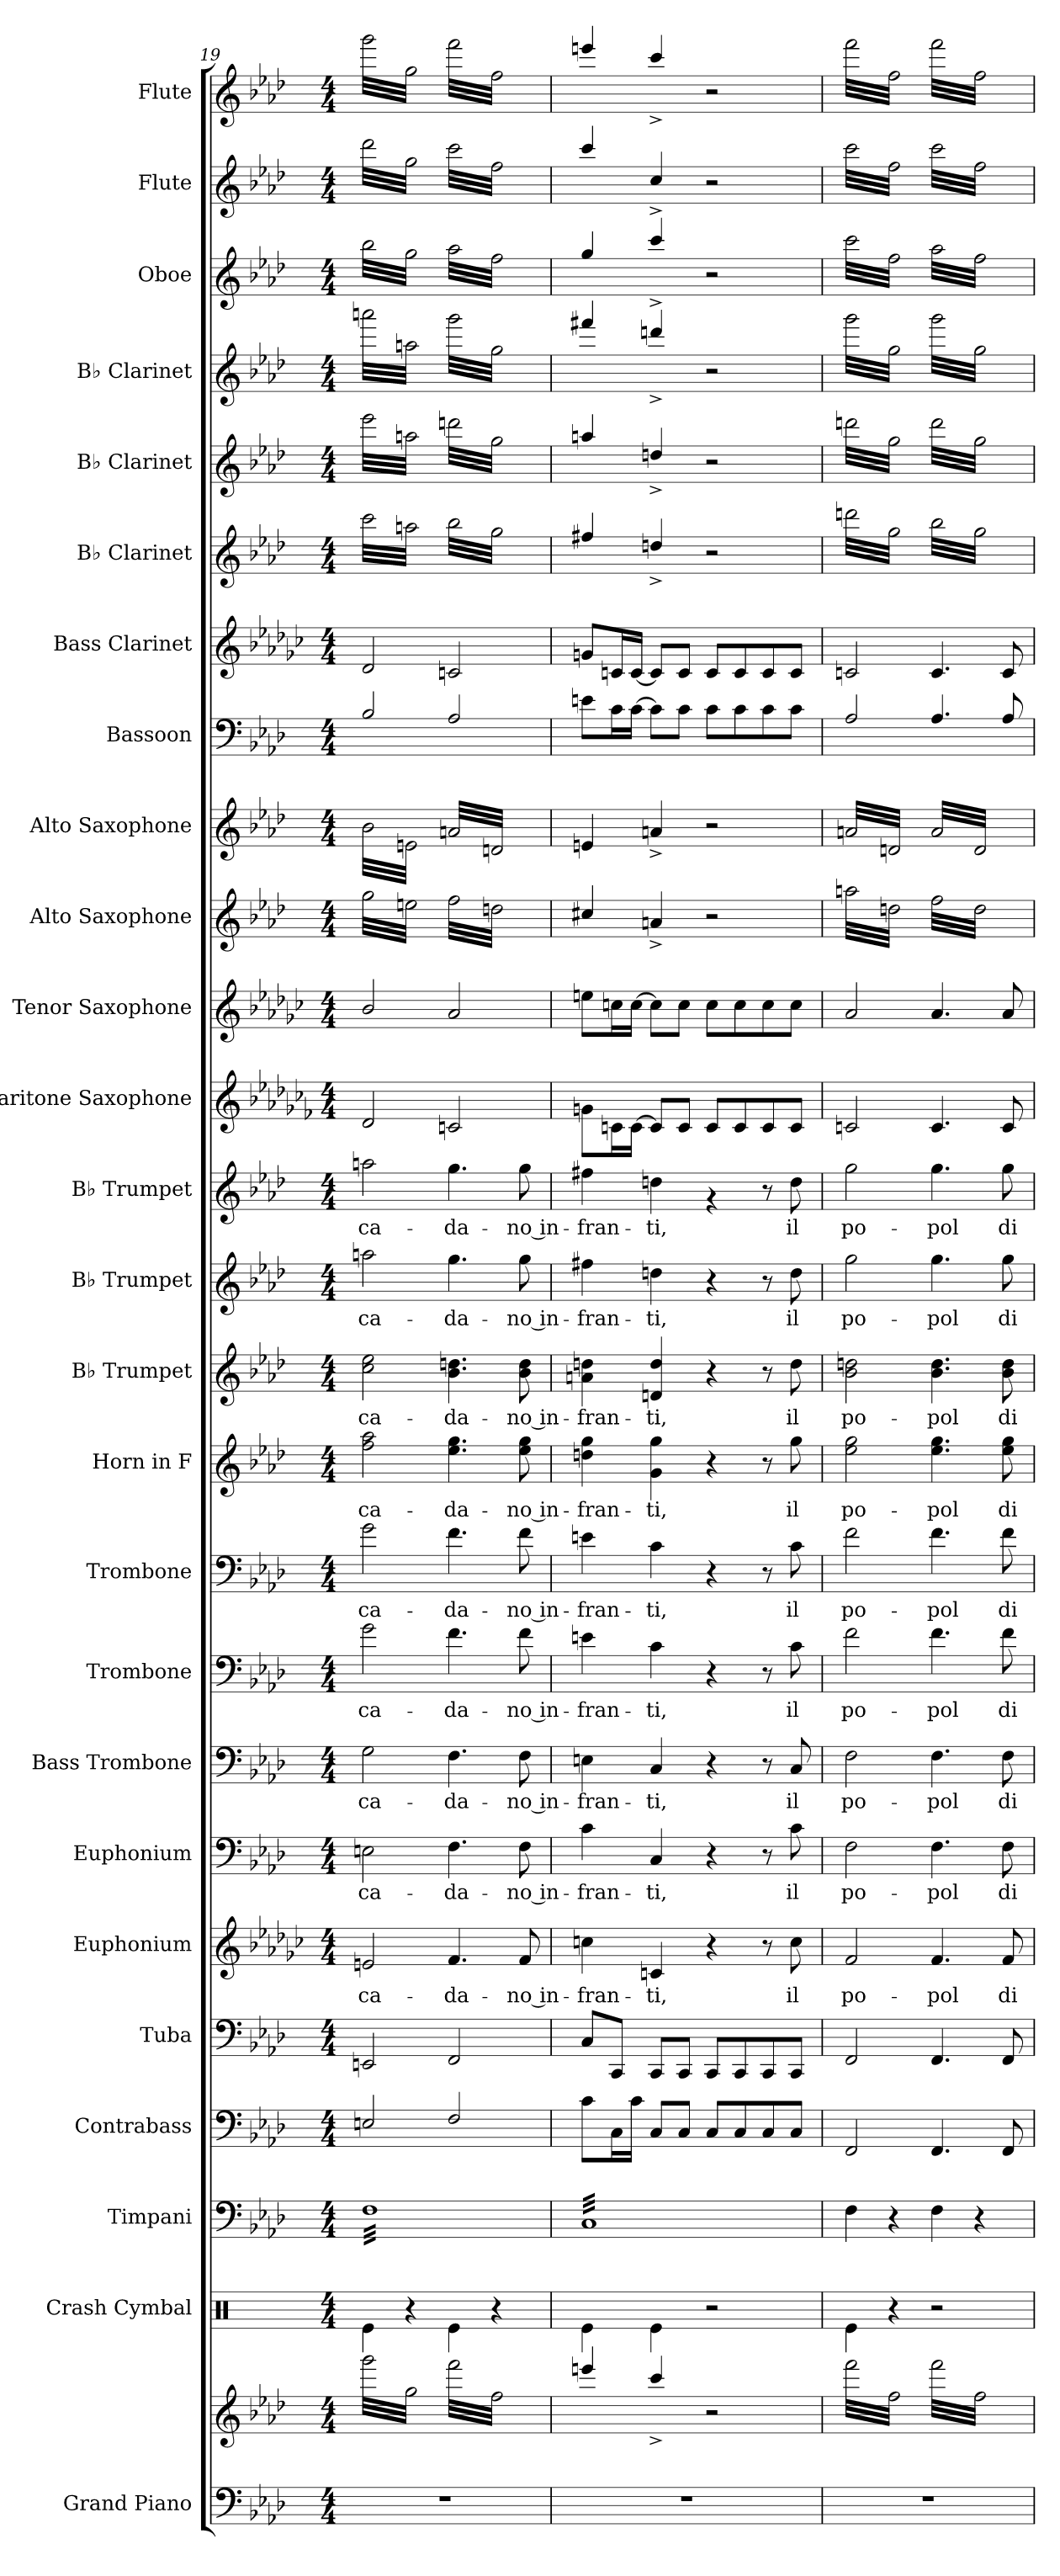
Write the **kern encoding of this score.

**kern	**kern	**kern	**kern	**kern	**kern	**kern	**text	**kern	**text	**kern	**text	**kern	**text	**kern	**text	**kern	**text	**kern	**text	**kern	**text	**kern	**text	**kern	**kern	**kern	**kern	**kern	**kern	**kern	**kern	**kern	**kern	**kern	**kern
*part26	*part26	*part25	*part24	*part23	*part22	*part21	*part21	*part20	*part20	*part19	*part19	*part18	*part18	*part17	*part17	*part16	*part16	*part15	*part15	*part14	*part14	*part13	*part13	*part12	*part11	*part10	*part9	*part8	*part7	*part6	*part5	*part4	*part3	*part2	*part1
*staff27	*staff26	*staff25	*staff24	*staff23	*staff22	*staff21	*staff21	*staff20	*staff20	*staff19	*staff19	*staff18	*staff18	*staff17	*staff17	*staff16	*staff16	*staff15	*staff15	*staff14	*staff14	*staff13	*staff13	*staff12	*staff11	*staff10	*staff9	*staff8	*staff7	*staff6	*staff5	*staff4	*staff3	*staff2	*staff1
*I"Grand Piano	*	*I"Crash Cymbal	*I"Timpani	*I"Contrabass	*I"Tuba	*I"Euphonium	*	*I"Euphonium	*	*I"Bass Trombone	*	*I"Trombone	*	*I"Trombone	*	*I"Horn in F	*	*I"B♭ Trumpet	*	*I"B♭ Trumpet	*	*I"B♭ Trumpet	*	*I"Baritone Saxophone	*I"Tenor Saxophone	*I"Alto Saxophone	*I"Alto Saxophone	*I"Bassoon	*I"Bass Clarinet	*I"B♭ Clarinet	*I"B♭ Clarinet	*I"B♭ Clarinet	*I"Oboe	*I"Flute	*I"Flute
*I'Pno.	*	*I'Cr. Cym.	*I'Timp.	*I'Cb.	*I'Tba.	*I'Euph.	*	*I'Euph.	*	*I'B. Tbn.	*	*I'Tbn.	*	*I'Tbn.	*	*	*	*I'B♭ Tpt.	*	*I'B♭ Tpt.	*	*I'B♭ Tpt.	*	*I'Bar. Sax.	*I'T. Sax.	*I'A. Sax.	*I'A. Sax.	*I'Bsn.	*I'B. Cl.	*I'B♭ Cl.	*I'B♭ Cl.	*I'B♭ Cl.	*I'Ob.	*I'Fl.	*I'Fl.
*clefF4	*clefG2	*clefX	*clefF4	*clefF4	*clefF4	*clefG2	*	*clefF4	*	*clefF4	*	*clefF4	*	*clefF4	*	*clefG2	*	*clefG2	*	*clefG2	*	*clefG2	*	*clefG2	*clefG2	*clefG2	*clefG2	*clefF4	*clefG2	*clefG2	*clefG2	*clefG2	*clefG2	*clefG2	*clefG2
*	*	*	*	*ITrd7c12	*	*ITrd8c14	*	*	*	*	*	*	*	*	*	*ITrd4c7	*	*ITrd1c2	*	*ITrd1c2	*	*ITrd1c2	*	*ITrd12c21	*ITrd8c14	*ITrd5c9	*ITrd5c9	*	*ITrd8c14	*ITrd1c2	*ITrd1c2	*ITrd1c2	*	*	*
*k[b-e-a-d-]	*k[b-e-a-d-]	*k[]	*k[b-e-a-d-]	*k[b-e-a-d-]	*k[b-e-a-d-]	*k[b-e-a-d-g-c-]	*	*k[b-e-a-d-]	*	*k[b-e-a-d-]	*	*k[b-e-a-d-]	*	*k[b-e-a-d-]	*	*k[b-e-a-d-g-]	*	*k[b-e-a-d-g-c-]	*	*k[b-e-a-d-g-c-]	*	*k[b-e-a-d-g-c-]	*	*k[b-e-a-d-g-c-f-]	*k[b-e-a-d-g-c-]	*k[b-e-a-d-g-c-f-]	*k[b-e-a-d-g-c-f-]	*k[b-e-a-d-]	*k[b-e-a-d-g-c-]	*k[b-e-a-d-g-c-]	*k[b-e-a-d-g-c-]	*k[b-e-a-d-g-c-]	*k[b-e-a-d-]	*k[b-e-a-d-]	*k[b-e-a-d-]
*M4/4	*M4/4	*M4/4	*M4/4	*M4/4	*M4/4	*M4/4	*	*M4/4	*	*M4/4	*	*M4/4	*	*M4/4	*	*M4/4	*	*M4/4	*	*M4/4	*	*M4/4	*	*M4/4	*M4/4	*M4/4	*M4/4	*M4/4	*M4/4	*M4/4	*M4/4	*M4/4	*M4/4	*M4/4	*M4/4
=19	=19	=19	=19	=19	=19	=19	=19	=19	=19	=19	=19	=19	=19	=19	=19	=19	=19	=19	=19	=19	=19	=19	=19	=19	=19	=19	=19	=19	=19	=19	=19	=19	=19	=19	=19
!	!	!	!	!	!	!	!LO:LY:b	!	!LO:LY:b	!	!LO:LY:b	!	!LO:LY:b	!	!LO:LY:b	!	!LO:LY:b	!	!LO:LY:b	!	!LO:LY:b	!	!LO:LY:b	!	!	!	!	!	!	!	!	!	!	!	!
*	*tremolo	*	*	*	*	*	*	*	*	*	*	*	*	*	*	*	*	*	*	*	*	*	*	*	*	*	*	*	*	*	*	*	*	*	*
*	*	*	*tremolo	*	*	*	*	*	*	*	*	*	*	*	*	*	*	*	*	*	*	*	*	*	*	*	*	*	*	*	*	*	*	*	*
*	*	*	*	*	*	*	*	*	*	*	*	*	*	*	*	*	*	*	*	*	*	*	*	*	*	*tremolo	*	*	*	*	*	*	*	*	*
*	*	*	*	*	*	*	*	*	*	*	*	*	*	*	*	*	*	*	*	*	*	*	*	*	*	*	*tremolo	*	*	*	*	*	*	*	*
*	*	*	*	*	*	*	*	*	*	*	*	*	*	*	*	*	*	*	*	*	*	*	*	*	*	*	*	*	*	*tremolo	*	*	*	*	*
*	*	*	*	*	*	*	*	*	*	*	*	*	*	*	*	*	*	*	*	*	*	*	*	*	*	*	*	*	*	*	*tremolo	*	*	*	*
*	*	*	*	*	*	*	*	*	*	*	*	*	*	*	*	*	*	*	*	*	*	*	*	*	*	*	*	*	*	*	*	*tremolo	*	*	*
*	*	*	*	*	*	*	*	*	*	*	*	*	*	*	*	*	*	*	*	*	*	*	*	*	*	*	*	*	*	*	*	*	*tremolo	*	*
*	*	*	*	*	*	*	*	*	*	*	*	*	*	*	*	*	*	*	*	*	*	*	*	*	*	*	*	*	*	*	*	*	*	*tremolo	*
*	*	*	*	*	*	*	*	*	*	*	*	*	*	*	*	*	*	*	*	*	*	*	*	*	*	*	*	*	*	*	*	*	*	*	*tremolo
1r	32ggg\LLL	4Re\	32FLLL	2EEn/	2EEn/	2En/	ca-	2En\	ca-	2G\	ca-	2g\	ca-	2g\	ca-	2b-\ 2dd-\	ca-	2b-\ 2dd-\	ca-	2ggn\	ca-	2ggn\	ca-	2D-/	2B-/	32b-\LLL	32d-\LLL	2B-/	2D-/	32bb-\LLL	32ddd-\LLL	32gggn\LLL	32bb-\LLL	32ddd-\LLL	32ggg\LLL
.	32gg\	.	32F	.	.	.	.	.	.	.	.	.	.	.	.	.	.	.	.	.	.	.	.	.	.	32gn\	32Gn\	.	.	32ggn\	32ggn\	32ggn\	32gg\	32gg\	32gg\
.	32ggg\	.	32F	.	.	.	.	.	.	.	.	.	.	.	.	.	.	.	.	.	.	.	.	.	.	32b-\	32d-\	.	.	32bb-\	32ddd-\	32gggn\	32bb-\	32ddd-\	32ggg\
.	32gg\	.	32F	.	.	.	.	.	.	.	.	.	.	.	.	.	.	.	.	.	.	.	.	.	.	32gn\	32Gn\	.	.	32ggn\	32ggn\	32ggn\	32gg\	32gg\	32gg\
.	32ggg\	.	32F	.	.	.	.	.	.	.	.	.	.	.	.	.	.	.	.	.	.	.	.	.	.	32b-\	32d-\	.	.	32bb-\	32ddd-\	32gggn\	32bb-\	32ddd-\	32ggg\
.	32gg\	.	32F	.	.	.	.	.	.	.	.	.	.	.	.	.	.	.	.	.	.	.	.	.	.	32gn\	32Gn\	.	.	32ggn\	32ggn\	32ggn\	32gg\	32gg\	32gg\
.	32ggg\	.	32F	.	.	.	.	.	.	.	.	.	.	.	.	.	.	.	.	.	.	.	.	.	.	32b-\	32d-\	.	.	32bb-\	32ddd-\	32gggn\	32bb-\	32ddd-\	32ggg\
.	32gg\	.	32F	.	.	.	.	.	.	.	.	.	.	.	.	.	.	.	.	.	.	.	.	.	.	32gn\	32Gn\	.	.	32ggn\	32ggn\	32ggn\	32gg\	32gg\	32gg\
.	32ggg\	4r	32F	.	.	.	.	.	.	.	.	.	.	.	.	.	.	.	.	.	.	.	.	.	.	32b-\	32d-\	.	.	32bb-\	32ddd-\	32gggn\	32bb-\	32ddd-\	32ggg\
.	32gg\	.	32F	.	.	.	.	.	.	.	.	.	.	.	.	.	.	.	.	.	.	.	.	.	.	32gn\	32Gn\	.	.	32ggn\	32ggn\	32ggn\	32gg\	32gg\	32gg\
.	32ggg\	.	32F	.	.	.	.	.	.	.	.	.	.	.	.	.	.	.	.	.	.	.	.	.	.	32b-\	32d-\	.	.	32bb-\	32ddd-\	32gggn\	32bb-\	32ddd-\	32ggg\
.	32gg\	.	32F	.	.	.	.	.	.	.	.	.	.	.	.	.	.	.	.	.	.	.	.	.	.	32gn\	32Gn\	.	.	32ggn\	32ggn\	32ggn\	32gg\	32gg\	32gg\
.	32ggg\	.	32F	.	.	.	.	.	.	.	.	.	.	.	.	.	.	.	.	.	.	.	.	.	.	32b-\	32d-\	.	.	32bb-\	32ddd-\	32gggn\	32bb-\	32ddd-\	32ggg\
.	32gg\	.	32F	.	.	.	.	.	.	.	.	.	.	.	.	.	.	.	.	.	.	.	.	.	.	32gn\	32Gn\	.	.	32ggn\	32ggn\	32ggn\	32gg\	32gg\	32gg\
.	32ggg\	.	32F	.	.	.	.	.	.	.	.	.	.	.	.	.	.	.	.	.	.	.	.	.	.	32b-\	32d-\	.	.	32bb-\	32ddd-\	32gggn\	32bb-\	32ddd-\	32ggg\
.	32gg\JJJ	.	32F	.	.	.	.	.	.	.	.	.	.	.	.	.	.	.	.	.	.	.	.	.	.	32gn\JJJ	32Gn\JJJ	.	.	32ggn\JJJ	32ggn\JJJ	32ggn\JJJ	32gg\JJJ	32gg\JJJ	32gg\JJJ
!	!	!	!	!	!	!	!LO:LY:b	!	!LO:LY:b	!	!LO:LY:b	!	!LO:LY:b	!	!LO:LY:b	!	!LO:LY:b	!	!LO:LY:b	!	!LO:LY:b	!	!LO:LY:b	!	!	!	!	!	!	!	!	!	!	!	!
.	32fff\LLL	4Re\	32F	2FF/	2FF/	4.F/	-da-	4.F\	-da-	4.F\	-da-	4.f\	-da-	4.f\	-da-	4.a-\ 4.cc\	-da-	4.a-\ 4.ccn\	-da-	4.ff\	-da-	4.ff\	-da-	2Cn/	2A-/	32a-\LLL	32cn/LLL	2A-/	2Cn/	32aa-\LLL	32cccn\LLL	32fff\LLL	32aa-\LLL	32ccc\LLL	32fff\LLL
.	32ff\	.	32F	.	.	.	.	.	.	.	.	.	.	.	.	.	.	.	.	.	.	.	.	.	.	32fn\	32Fn\	.	.	32ff\	32ff\	32ff\	32ff\	32ff\	32ff\
.	32fff\	.	32F	.	.	.	.	.	.	.	.	.	.	.	.	.	.	.	.	.	.	.	.	.	.	32a-\	32cn/	.	.	32aa-\	32cccn\	32fff\	32aa-\	32ccc\	32fff\
.	32ff\	.	32F	.	.	.	.	.	.	.	.	.	.	.	.	.	.	.	.	.	.	.	.	.	.	32fn\	32Fn\	.	.	32ff\	32ff\	32ff\	32ff\	32ff\	32ff\
.	32fff\	.	32F	.	.	.	.	.	.	.	.	.	.	.	.	.	.	.	.	.	.	.	.	.	.	32a-\	32cn/	.	.	32aa-\	32cccn\	32fff\	32aa-\	32ccc\	32fff\
.	32ff\	.	32F	.	.	.	.	.	.	.	.	.	.	.	.	.	.	.	.	.	.	.	.	.	.	32fn\	32Fn\	.	.	32ff\	32ff\	32ff\	32ff\	32ff\	32ff\
.	32fff\	.	32F	.	.	.	.	.	.	.	.	.	.	.	.	.	.	.	.	.	.	.	.	.	.	32a-\	32cn/	.	.	32aa-\	32cccn\	32fff\	32aa-\	32ccc\	32fff\
.	32ff\	.	32F	.	.	.	.	.	.	.	.	.	.	.	.	.	.	.	.	.	.	.	.	.	.	32fn\	32Fn\	.	.	32ff\	32ff\	32ff\	32ff\	32ff\	32ff\
.	32fff\	4r	32F	.	.	.	.	.	.	.	.	.	.	.	.	.	.	.	.	.	.	.	.	.	.	32a-\	32cn/	.	.	32aa-\	32cccn\	32fff\	32aa-\	32ccc\	32fff\
.	32ff\	.	32F	.	.	.	.	.	.	.	.	.	.	.	.	.	.	.	.	.	.	.	.	.	.	32fn\	32Fn\	.	.	32ff\	32ff\	32ff\	32ff\	32ff\	32ff\
.	32fff\	.	32F	.	.	.	.	.	.	.	.	.	.	.	.	.	.	.	.	.	.	.	.	.	.	32a-\	32cn/	.	.	32aa-\	32cccn\	32fff\	32aa-\	32ccc\	32fff\
.	32ff\	.	32F	.	.	.	.	.	.	.	.	.	.	.	.	.	.	.	.	.	.	.	.	.	.	32fn\	32Fn\	.	.	32ff\	32ff\	32ff\	32ff\	32ff\	32ff\
!	!	!	!	!	!	!	!LO:LY:b	!	!LO:LY:b	!	!LO:LY:b	!	!LO:LY:b	!	!LO:LY:b	!	!LO:LY:b	!	!LO:LY:b	!	!LO:LY:b	!	!LO:LY:b	!	!	!	!	!	!	!	!	!	!	!	!
.	32fff\	.	32F	.	.	8F/	no in-	8F\	no in-	8F\	no in-	8f\	no in-	8f\	no in-	8a-\ 8cc\	no in-	8a-\ 8cc\	no in-	8ff\	no in-	8ff\	no in-	.	.	32a-\	32cn/	.	.	32aa-\	32cccn\	32fff\	32aa-\	32ccc\	32fff\
.	32ff\	.	32F	.	.	.	.	.	.	.	.	.	.	.	.	.	.	.	.	.	.	.	.	.	.	32fn\	32Fn\	.	.	32ff\	32ff\	32ff\	32ff\	32ff\	32ff\
.	32fff\	.	32F	.	.	.	.	.	.	.	.	.	.	.	.	.	.	.	.	.	.	.	.	.	.	32a-\	32cn/	.	.	32aa-\	32cccn\	32fff\	32aa-\	32ccc\	32fff\
.	32ff\JJJ	.	32FJJJ	.	.	.	.	.	.	.	.	.	.	.	.	.	.	.	.	.	.	.	.	.	.	32fn\JJJ	32Fn\JJJ	.	.	32ff\JJJ	32ff\JJJ	32ff\JJJ	32ff\JJJ	32ff\JJJ	32ff\JJJ
*	*	*	*	*	*	*	*	*	*	*	*	*	*	*	*	*	*	*	*	*	*	*	*	*	*	*	*	*	*	*	*	*	*	*	*Xtremolo
*	*	*	*	*	*	*	*	*	*	*	*	*	*	*	*	*	*	*	*	*	*	*	*	*	*	*	*	*	*	*	*	*	*	*Xtremolo	*
*	*	*	*	*	*	*	*	*	*	*	*	*	*	*	*	*	*	*	*	*	*	*	*	*	*	*	*	*	*	*	*	*	*Xtremolo	*	*
*	*	*	*	*	*	*	*	*	*	*	*	*	*	*	*	*	*	*	*	*	*	*	*	*	*	*	*	*	*	*	*	*Xtremolo	*	*	*
*	*	*	*	*	*	*	*	*	*	*	*	*	*	*	*	*	*	*	*	*	*	*	*	*	*	*	*	*	*	*	*Xtremolo	*	*	*	*
*	*	*	*	*	*	*	*	*	*	*	*	*	*	*	*	*	*	*	*	*	*	*	*	*	*	*	*	*	*	*Xtremolo	*	*	*	*	*
*	*	*	*	*	*	*	*	*	*	*	*	*	*	*	*	*	*	*	*	*	*	*	*	*	*	*	*Xtremolo	*	*	*	*	*	*	*	*
*	*	*	*	*	*	*	*	*	*	*	*	*	*	*	*	*	*	*	*	*	*	*	*	*	*	*Xtremolo	*	*	*	*	*	*	*	*	*
*	*Xtremolo	*	*	*	*	*	*	*	*	*	*	*	*	*	*	*	*	*	*	*	*	*	*	*	*	*	*	*	*	*	*	*	*	*	*
=20	=20	=20	=20	=20	=20	=20	=20	=20	=20	=20	=20	=20	=20	=20	=20	=20	=20	=20	=20	=20	=20	=20	=20	=20	=20	=20	=20	=20	=20	=20	=20	=20	=20	=20	=20
!	!	!	!	!	!	!	!LO:LY:b	!	!LO:LY:b	!	!LO:LY:b	!	!LO:LY:b	!	!LO:LY:b	!	!LO:LY:b	!	!LO:LY:b	!	!LO:LY:b	!	!LO:LY:b	!	!	!	!	!	!	!	!	!	!	!	!
1r	4eeen/	4Re\	32CLLL	8C\L	8C/L	4cn\	-fran-	4c\	-fran-	4En\	-fran-	4en\	-fran-	4en\	-fran-	4gn\ 4cc\	-fran-	4gn\ 4ccn\	-fran-	4een\	-fran-	4een\	-fran-	8Gn\L	8en\L	4en/	4Gn/	8en\L	8Gn/L	4een/	4ggn/	4eeen/	4gg/	4ccc/	4eeen/
.	.	.	32C	.	.	.	.	.	.	.	.	.	.	.	.	.	.	.	.	.	.	.	.	.	.	.	.	.	.	.	.	.	.	.	.
.	.	.	32C	.	.	.	.	.	.	.	.	.	.	.	.	.	.	.	.	.	.	.	.	.	.	.	.	.	.	.	.	.	.	.	.
.	.	.	32C	.	.	.	.	.	.	.	.	.	.	.	.	.	.	.	.	.	.	.	.	.	.	.	.	.	.	.	.	.	.	.	.
.	.	.	32C	16CC\L	8CC/J	.	.	.	.	.	.	.	.	.	.	.	.	.	.	.	.	.	.	16Cn\L	16cn\L	.	.	16c\L	16Cn/L	.	.	.	.	.	.
.	.	.	32C	.	.	.	.	.	.	.	.	.	.	.	.	.	.	.	.	.	.	.	.	.	.	.	.	.	.	.	.	.	.	.	.
.	.	.	32C	16C\JJ	.	.	.	.	.	.	.	.	.	.	.	.	.	.	.	.	.	.	.	[16C\JJ	[16c\JJ	.	.	[16c\JJ	[16C/JJ	.	.	.	.	.	.
.	.	.	32C	.	.	.	.	.	.	.	.	.	.	.	.	.	.	.	.	.	.	.	.	.	.	.	.	.	.	.	.	.	.	.	.
!	!	!	!	!	!	!	!LO:LY:b	!	!LO:LY:b	!	!LO:LY:b	!	!LO:LY:b	!	!LO:LY:b	!	!LO:LY:b	!	!LO:LY:b	!	!LO:LY:b	!	!LO:LY:b	!	!	!	!	!	!	!	!	!	!	!	!
.	4ccc^/	4Re\	32C	8CC/L	8CC/L	4Cn/	-ti,	4C/	-ti,	4C/	-ti,	4c\	-ti,	4c\	-ti,	4c\ 4cc\	-ti,	4cn/ 4cc/	-ti,	4ccn\	-ti,	4ccn\	-ti,	8C/L]	8c\L]	4cn^/	4cn^/	8c\L]	8C/L]	4ccn^/	4ccn^/	4cccn^/	4ccc^/	4cc^/	4ccc^/
.	.	.	32C	.	.	.	.	.	.	.	.	.	.	.	.	.	.	.	.	.	.	.	.	.	.	.	.	.	.	.	.	.	.	.	.
.	.	.	32C	.	.	.	.	.	.	.	.	.	.	.	.	.	.	.	.	.	.	.	.	.	.	.	.	.	.	.	.	.	.	.	.
.	.	.	32C	.	.	.	.	.	.	.	.	.	.	.	.	.	.	.	.	.	.	.	.	.	.	.	.	.	.	.	.	.	.	.	.
.	.	.	32C	8CC/J	8CC/J	.	.	.	.	.	.	.	.	.	.	.	.	.	.	.	.	.	.	8C/J	8c\J	.	.	8c\J	8C/J	.	.	.	.	.	.
.	.	.	32C	.	.	.	.	.	.	.	.	.	.	.	.	.	.	.	.	.	.	.	.	.	.	.	.	.	.	.	.	.	.	.	.
.	.	.	32C	.	.	.	.	.	.	.	.	.	.	.	.	.	.	.	.	.	.	.	.	.	.	.	.	.	.	.	.	.	.	.	.
.	.	.	32C	.	.	.	.	.	.	.	.	.	.	.	.	.	.	.	.	.	.	.	.	.	.	.	.	.	.	.	.	.	.	.	.
.	2r	2r	32C	8CC/L	8CC/L	4r	.	4r	.	4r	.	4r	.	4r	.	4r	.	4r	.	4r	.	4rg	.	8C/L	8c\L	2r	2r	8c\L	8C/L	2r	2r	2r	2r	2r	2r
.	.	.	32C	.	.	.	.	.	.	.	.	.	.	.	.	.	.	.	.	.	.	.	.	.	.	.	.	.	.	.	.	.	.	.	.
.	.	.	32C	.	.	.	.	.	.	.	.	.	.	.	.	.	.	.	.	.	.	.	.	.	.	.	.	.	.	.	.	.	.	.	.
.	.	.	32C	.	.	.	.	.	.	.	.	.	.	.	.	.	.	.	.	.	.	.	.	.	.	.	.	.	.	.	.	.	.	.	.
.	.	.	32C	8CC/	8CC/	.	.	.	.	.	.	.	.	.	.	.	.	.	.	.	.	.	.	8C/	8c\	.	.	8c\	8C/	.	.	.	.	.	.
.	.	.	32C	.	.	.	.	.	.	.	.	.	.	.	.	.	.	.	.	.	.	.	.	.	.	.	.	.	.	.	.	.	.	.	.
.	.	.	32C	.	.	.	.	.	.	.	.	.	.	.	.	.	.	.	.	.	.	.	.	.	.	.	.	.	.	.	.	.	.	.	.
.	.	.	32C	.	.	.	.	.	.	.	.	.	.	.	.	.	.	.	.	.	.	.	.	.	.	.	.	.	.	.	.	.	.	.	.
.	.	.	32C	8CC/	8CC/	8r	.	8r	.	8r	.	8r	.	8r	.	8r	.	8r	.	8r	.	8r	.	8C/	8c\	.	.	8c\	8C/	.	.	.	.	.	.
.	.	.	32C	.	.	.	.	.	.	.	.	.	.	.	.	.	.	.	.	.	.	.	.	.	.	.	.	.	.	.	.	.	.	.	.
.	.	.	32C	.	.	.	.	.	.	.	.	.	.	.	.	.	.	.	.	.	.	.	.	.	.	.	.	.	.	.	.	.	.	.	.
.	.	.	32C	.	.	.	.	.	.	.	.	.	.	.	.	.	.	.	.	.	.	.	.	.	.	.	.	.	.	.	.	.	.	.	.
!	!	!	!	!	!	!	!LO:LY:b	!	!LO:LY:b	!	!LO:LY:b	!	!LO:LY:b	!	!LO:LY:b	!	!LO:LY:b	!	!LO:LY:b	!	!LO:LY:b	!	!LO:LY:b	!	!	!	!	!	!	!	!	!	!	!	!
.	.	.	32C	8CC/J	8CC/J	8c\	il	8c\	il	8C/	il	8c\	il	8c\	il	8cc\	il	8cc\	il	8cc\	il	8cc\	il	8C/J	8c\J	.	.	8c\J	8C/J	.	.	.	.	.	.
.	.	.	32C	.	.	.	.	.	.	.	.	.	.	.	.	.	.	.	.	.	.	.	.	.	.	.	.	.	.	.	.	.	.	.	.
.	.	.	32C	.	.	.	.	.	.	.	.	.	.	.	.	.	.	.	.	.	.	.	.	.	.	.	.	.	.	.	.	.	.	.	.
.	.	.	32CJJJ	.	.	.	.	.	.	.	.	.	.	.	.	.	.	.	.	.	.	.	.	.	.	.	.	.	.	.	.	.	.	.	.
*	*	*	*Xtremolo	*	*	*	*	*	*	*	*	*	*	*	*	*	*	*	*	*	*	*	*	*	*	*	*	*	*	*	*	*	*	*	*
=21	=21	=21	=21	=21	=21	=21	=21	=21	=21	=21	=21	=21	=21	=21	=21	=21	=21	=21	=21	=21	=21	=21	=21	=21	=21	=21	=21	=21	=21	=21	=21	=21	=21	=21	=21
!	!	!	!	!	!	!	!LO:LY:b	!	!LO:LY:b	!	!LO:LY:b	!	!LO:LY:b	!	!LO:LY:b	!	!LO:LY:b	!	!LO:LY:b	!	!LO:LY:b	!	!LO:LY:b	!	!	!	!	!	!	!	!	!	!	!	!
*	*tremolo	*	*	*	*	*	*	*	*	*	*	*	*	*	*	*	*	*	*	*	*	*	*	*	*	*	*	*	*	*	*	*	*	*	*
*	*	*	*	*	*	*	*	*	*	*	*	*	*	*	*	*	*	*	*	*	*	*	*	*	*	*tremolo	*	*	*	*	*	*	*	*	*
*	*	*	*	*	*	*	*	*	*	*	*	*	*	*	*	*	*	*	*	*	*	*	*	*	*	*	*tremolo	*	*	*	*	*	*	*	*
*	*	*	*	*	*	*	*	*	*	*	*	*	*	*	*	*	*	*	*	*	*	*	*	*	*	*	*	*	*	*tremolo	*	*	*	*	*
*	*	*	*	*	*	*	*	*	*	*	*	*	*	*	*	*	*	*	*	*	*	*	*	*	*	*	*	*	*	*	*tremolo	*	*	*	*
*	*	*	*	*	*	*	*	*	*	*	*	*	*	*	*	*	*	*	*	*	*	*	*	*	*	*	*	*	*	*	*	*tremolo	*	*	*
*	*	*	*	*	*	*	*	*	*	*	*	*	*	*	*	*	*	*	*	*	*	*	*	*	*	*	*	*	*	*	*	*	*tremolo	*	*
*	*	*	*	*	*	*	*	*	*	*	*	*	*	*	*	*	*	*	*	*	*	*	*	*	*	*	*	*	*	*	*	*	*	*tremolo	*
*	*	*	*	*	*	*	*	*	*	*	*	*	*	*	*	*	*	*	*	*	*	*	*	*	*	*	*	*	*	*	*	*	*	*	*tremolo
1r	32fff\LLL	4Re\	4F\	2FFF/	2FF/	2F/	po-	2F\	po-	2F\	po-	2f\	po-	2f\	po-	2a-\ 2cc\	po-	2a-\ 2ccn\	po-	2ff\	po-	2ff\	po-	2Cn/	2A-/	32ccn\LLL	32cn/LLL	2A-/	2Cn/	32cccn\LLL	32cccn\LLL	32fff\LLL	32ccc\LLL	32ccc\LLL	32fff\LLL
.	32ff\	.	.	.	.	.	.	.	.	.	.	.	.	.	.	.	.	.	.	.	.	.	.	.	.	32fn\	32Fn\	.	.	32ff\	32ff\	32ff\	32ff\	32ff\	32ff\
.	32fff\	.	.	.	.	.	.	.	.	.	.	.	.	.	.	.	.	.	.	.	.	.	.	.	.	32ccn\	32cn/	.	.	32cccn\	32cccn\	32fff\	32ccc\	32ccc\	32fff\
.	32ff\	.	.	.	.	.	.	.	.	.	.	.	.	.	.	.	.	.	.	.	.	.	.	.	.	32fn\	32Fn\	.	.	32ff\	32ff\	32ff\	32ff\	32ff\	32ff\
.	32fff\	.	.	.	.	.	.	.	.	.	.	.	.	.	.	.	.	.	.	.	.	.	.	.	.	32ccn\	32cn/	.	.	32cccn\	32cccn\	32fff\	32ccc\	32ccc\	32fff\
.	32ff\	.	.	.	.	.	.	.	.	.	.	.	.	.	.	.	.	.	.	.	.	.	.	.	.	32fn\	32Fn\	.	.	32ff\	32ff\	32ff\	32ff\	32ff\	32ff\
.	32fff\	.	.	.	.	.	.	.	.	.	.	.	.	.	.	.	.	.	.	.	.	.	.	.	.	32ccn\	32cn/	.	.	32cccn\	32cccn\	32fff\	32ccc\	32ccc\	32fff\
.	32ff\	.	.	.	.	.	.	.	.	.	.	.	.	.	.	.	.	.	.	.	.	.	.	.	.	32fn\	32Fn\	.	.	32ff\	32ff\	32ff\	32ff\	32ff\	32ff\
.	32fff\	4r	4r	.	.	.	.	.	.	.	.	.	.	.	.	.	.	.	.	.	.	.	.	.	.	32ccn\	32cn/	.	.	32cccn\	32cccn\	32fff\	32ccc\	32ccc\	32fff\
.	32ff\	.	.	.	.	.	.	.	.	.	.	.	.	.	.	.	.	.	.	.	.	.	.	.	.	32fn\	32Fn\	.	.	32ff\	32ff\	32ff\	32ff\	32ff\	32ff\
.	32fff\	.	.	.	.	.	.	.	.	.	.	.	.	.	.	.	.	.	.	.	.	.	.	.	.	32ccn\	32cn/	.	.	32cccn\	32cccn\	32fff\	32ccc\	32ccc\	32fff\
.	32ff\	.	.	.	.	.	.	.	.	.	.	.	.	.	.	.	.	.	.	.	.	.	.	.	.	32fn\	32Fn\	.	.	32ff\	32ff\	32ff\	32ff\	32ff\	32ff\
.	32fff\	.	.	.	.	.	.	.	.	.	.	.	.	.	.	.	.	.	.	.	.	.	.	.	.	32ccn\	32cn/	.	.	32cccn\	32cccn\	32fff\	32ccc\	32ccc\	32fff\
.	32ff\	.	.	.	.	.	.	.	.	.	.	.	.	.	.	.	.	.	.	.	.	.	.	.	.	32fn\	32Fn\	.	.	32ff\	32ff\	32ff\	32ff\	32ff\	32ff\
.	32fff\	.	.	.	.	.	.	.	.	.	.	.	.	.	.	.	.	.	.	.	.	.	.	.	.	32ccn\	32cn/	.	.	32cccn\	32cccn\	32fff\	32ccc\	32ccc\	32fff\
.	32ff\JJJ	.	.	.	.	.	.	.	.	.	.	.	.	.	.	.	.	.	.	.	.	.	.	.	.	32fn\JJJ	32Fn\JJJ	.	.	32ff\JJJ	32ff\JJJ	32ff\JJJ	32ff\JJJ	32ff\JJJ	32ff\JJJ
!	!	!	!	!	!	!	!LO:LY:b	!	!LO:LY:b	!	!LO:LY:b	!	!LO:LY:b	!	!LO:LY:b	!	!LO:LY:b	!	!LO:LY:b	!	!LO:LY:b	!	!LO:LY:b	!	!	!	!	!	!	!	!	!	!	!	!
.	32fff\LLL	2r	4F\	4.FFF/	4.FF/	4.F/	-pol	4.F\	-pol	4.F\	-pol	4.f\	-pol	4.f\	-pol	4.a-\ 4.cc\	-pol	4.a-\ 4.cc\	-pol	4.ff\	-pol	4.ff\	-pol	4.C/	4.A-/	32a-\LLL	32c/LLL	4.A-/	4.C/	32aa-\LLL	32ccc\LLL	32fff\LLL	32aa-\LLL	32ccc\LLL	32fff\LLL
.	32ff\	.	.	.	.	.	.	.	.	.	.	.	.	.	.	.	.	.	.	.	.	.	.	.	.	32f\	32F\	.	.	32ff\	32ff\	32ff\	32ff\	32ff\	32ff\
.	32fff\	.	.	.	.	.	.	.	.	.	.	.	.	.	.	.	.	.	.	.	.	.	.	.	.	32a-\	32c/	.	.	32aa-\	32ccc\	32fff\	32aa-\	32ccc\	32fff\
.	32ff\	.	.	.	.	.	.	.	.	.	.	.	.	.	.	.	.	.	.	.	.	.	.	.	.	32f\	32F\	.	.	32ff\	32ff\	32ff\	32ff\	32ff\	32ff\
.	32fff\	.	.	.	.	.	.	.	.	.	.	.	.	.	.	.	.	.	.	.	.	.	.	.	.	32a-\	32c/	.	.	32aa-\	32ccc\	32fff\	32aa-\	32ccc\	32fff\
.	32ff\	.	.	.	.	.	.	.	.	.	.	.	.	.	.	.	.	.	.	.	.	.	.	.	.	32f\	32F\	.	.	32ff\	32ff\	32ff\	32ff\	32ff\	32ff\
.	32fff\	.	.	.	.	.	.	.	.	.	.	.	.	.	.	.	.	.	.	.	.	.	.	.	.	32a-\	32c/	.	.	32aa-\	32ccc\	32fff\	32aa-\	32ccc\	32fff\
.	32ff\	.	.	.	.	.	.	.	.	.	.	.	.	.	.	.	.	.	.	.	.	.	.	.	.	32f\	32F\	.	.	32ff\	32ff\	32ff\	32ff\	32ff\	32ff\
.	32fff\	.	4r	.	.	.	.	.	.	.	.	.	.	.	.	.	.	.	.	.	.	.	.	.	.	32a-\	32c/	.	.	32aa-\	32ccc\	32fff\	32aa-\	32ccc\	32fff\
.	32ff\	.	.	.	.	.	.	.	.	.	.	.	.	.	.	.	.	.	.	.	.	.	.	.	.	32f\	32F\	.	.	32ff\	32ff\	32ff\	32ff\	32ff\	32ff\
.	32fff\	.	.	.	.	.	.	.	.	.	.	.	.	.	.	.	.	.	.	.	.	.	.	.	.	32a-\	32c/	.	.	32aa-\	32ccc\	32fff\	32aa-\	32ccc\	32fff\
.	32ff\	.	.	.	.	.	.	.	.	.	.	.	.	.	.	.	.	.	.	.	.	.	.	.	.	32f\	32F\	.	.	32ff\	32ff\	32ff\	32ff\	32ff\	32ff\
!	!	!	!	!	!	!	!LO:LY:b	!	!LO:LY:b	!	!LO:LY:b	!	!LO:LY:b	!	!LO:LY:b	!	!LO:LY:b	!	!LO:LY:b	!	!LO:LY:b	!	!LO:LY:b	!	!	!	!	!	!	!	!	!	!	!	!
.	32fff\	.	.	8FFF/	8FF/	8F/	di	8F\	di	8F\	di	8f\	di	8f\	di	8a-\ 8cc\	di	8a-\ 8cc\	di	8ff\	di	8ff\	di	8C/	8A-/	32a-\	32c/	8A-/	8C/	32aa-\	32ccc\	32fff\	32aa-\	32ccc\	32fff\
.	32ff\	.	.	.	.	.	.	.	.	.	.	.	.	.	.	.	.	.	.	.	.	.	.	.	.	32f\	32F\	.	.	32ff\	32ff\	32ff\	32ff\	32ff\	32ff\
.	32fff\	.	.	.	.	.	.	.	.	.	.	.	.	.	.	.	.	.	.	.	.	.	.	.	.	32a-\	32c/	.	.	32aa-\	32ccc\	32fff\	32aa-\	32ccc\	32fff\
.	32ff\JJJ	.	.	.	.	.	.	.	.	.	.	.	.	.	.	.	.	.	.	.	.	.	.	.	.	32f\JJJ	32F\JJJ	.	.	32ff\JJJ	32ff\JJJ	32ff\JJJ	32ff\JJJ	32ff\JJJ	32ff\JJJ
*	*	*	*	*	*	*	*	*	*	*	*	*	*	*	*	*	*	*	*	*	*	*	*	*	*	*	*	*	*	*	*	*	*	*	*Xtremolo
*	*	*	*	*	*	*	*	*	*	*	*	*	*	*	*	*	*	*	*	*	*	*	*	*	*	*	*	*	*	*	*	*	*	*Xtremolo	*
*	*	*	*	*	*	*	*	*	*	*	*	*	*	*	*	*	*	*	*	*	*	*	*	*	*	*	*	*	*	*	*	*	*Xtremolo	*	*
*	*	*	*	*	*	*	*	*	*	*	*	*	*	*	*	*	*	*	*	*	*	*	*	*	*	*	*	*	*	*	*	*Xtremolo	*	*	*
*	*	*	*	*	*	*	*	*	*	*	*	*	*	*	*	*	*	*	*	*	*	*	*	*	*	*	*	*	*	*	*Xtremolo	*	*	*	*
*	*	*	*	*	*	*	*	*	*	*	*	*	*	*	*	*	*	*	*	*	*	*	*	*	*	*	*	*	*	*Xtremolo	*	*	*	*	*
*	*	*	*	*	*	*	*	*	*	*	*	*	*	*	*	*	*	*	*	*	*	*	*	*	*	*	*Xtremolo	*	*	*	*	*	*	*	*
*	*	*	*	*	*	*	*	*	*	*	*	*	*	*	*	*	*	*	*	*	*	*	*	*	*	*Xtremolo	*	*	*	*	*	*	*	*	*
*	*Xtremolo	*	*	*	*	*	*	*	*	*	*	*	*	*	*	*	*	*	*	*	*	*	*	*	*	*	*	*	*	*	*	*	*	*	*
.	.	.	.	.	.	.	.	.	.	.	.	.	.	.	.	.	.	.	.	.	.	.	.	.	.	.	.	.	.	.	.	.	.	.	.
.	.	.	.	.	.	.	.	.	.	.	.	.	.	.	.	.	.	.	.	.	.	.	.	.	.	.	.	.	.	.	.	.	.	.	.
.	.	.	.	.	.	.	.	.	.	.	.	.	.	.	.	.	.	.	.	.	.	.	.	.	.	.	.	.	.	.	.	.	.	.	.
.	.	.	.	.	.	.	.	.	.	.	.	.	.	.	.	.	.	.	.	.	.	.	.	.	.	.	.	.	.	.	.	.	.	.	.
.	.	.	.	.	.	.	.	.	.	.	.	.	.	.	.	.	.	.	.	.	.	.	.	.	.	.	.	.	.	.	.	.	.	.	.
.	.	.	.	.	.	.	.	.	.	.	.	.	.	.	.	.	.	.	.	.	.	.	.	.	.	.	.	.	.	.	.	.	.	.	.
.	.	.	.	.	.	.	.	.	.	.	.	.	.	.	.	.	.	.	.	.	.	.	.	.	.	.	.	.	.	.	.	.	.	.	.
.	.	.	.	.	.	.	.	.	.	.	.	.	.	.	.	.	.	.	.	.	.	.	.	.	.	.	.	.	.	.	.	.	.	.	.
=	=	=	=	=	=	=	=	=	=	=	=	=	=	=	=	=	=	=	=	=	=	=	=	=	=	=	=	=	=	=	=	=	=	=	=
*-	*-	*-	*-	*-	*-	*-	*-	*-	*-	*-	*-	*-	*-	*-	*-	*-	*-	*-	*-	*-	*-	*-	*-	*-	*-	*-	*-	*-	*-	*-	*-	*-	*-	*-	*-
